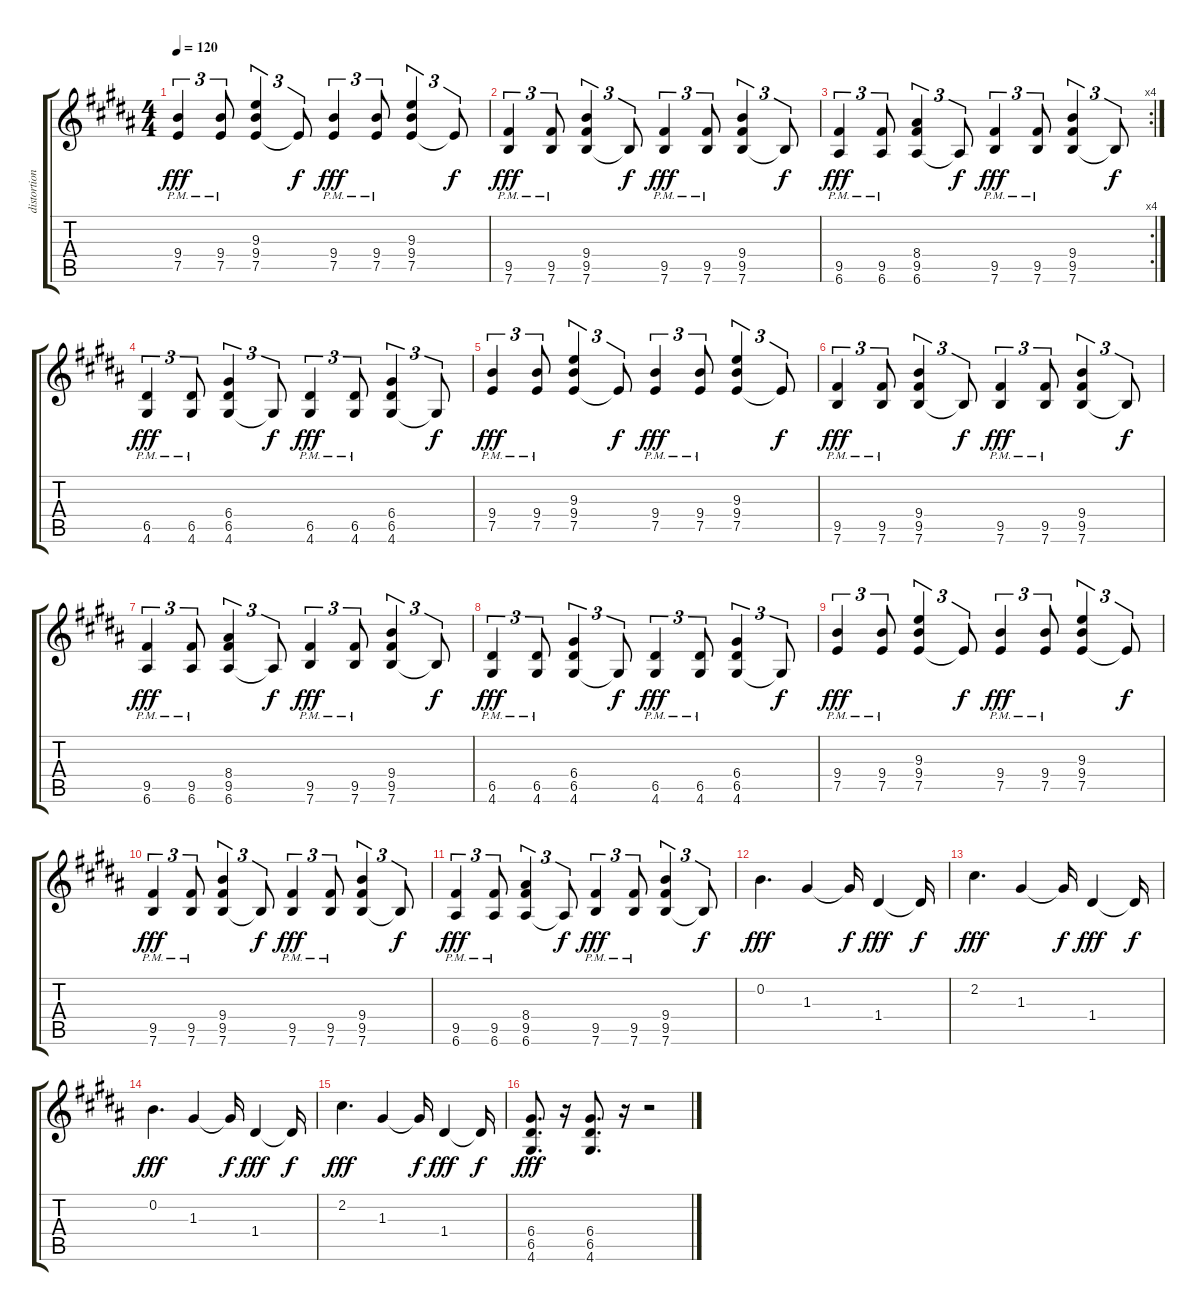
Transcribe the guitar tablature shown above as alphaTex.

\track ("distortion" "distortion") {instrument distortionguitar}
\staff {score tabs}
\tuning (E4 B3 G3 D3 A2 E2) {hide}
\ts (4 4)
\tempo 120
\clef g2
\ks g#minor
(9.4 7.5{pm}).4{tu (3 2) dy fff} (9.4 7.5{pm}).8{tu (3 2)} (9.3 9.4 7.5).4{tu (3 2)} 7.5{t}.8{tu (3 2) dy f} (9.4 7.5{pm}).4{tu (3 2) dy fff} (9.4 7.5{pm}).8{tu (3 2)} (9.3 9.4 7.5).4{tu (3 2)} 7.5{t}.8{tu (3 2) dy f} |
(9.5 7.6{pm}).4{tu (3 2) dy fff} (9.5 7.6{pm}).8{tu (3 2)} (9.4 9.5 7.6).4{tu (3 2)} 7.6{t}.8{tu (3 2) dy f} (9.5 7.6{pm}).4{tu (3 2) dy fff} (9.5 7.6{pm}).8{tu (3 2)} (9.4 9.5 7.6).4{tu (3 2)} 7.6{t}.8{tu (3 2) dy f} |
\rc 4
(9.5 6.6{pm}).4{tu (3 2) dy fff} (9.5 6.6{pm}).8{tu (3 2)} (8.4 9.5 6.6).4{tu (3 2)} 6.6{t}.8{tu (3 2) dy f} (9.5 7.6{pm}).4{tu (3 2) dy fff} (9.5 7.6{pm}).8{tu (3 2)} (9.4 9.5 7.6).4{tu (3 2)} 7.6{t}.8{tu (3 2) dy f} |
(6.5 4.6{pm}).4{tu (3 2) dy fff} (6.5 4.6{pm}).8{tu (3 2)} (6.4 6.5 4.6).4{tu (3 2)} 4.6{t}.8{tu (3 2) dy f} (6.5 4.6{pm}).4{tu (3 2) dy fff} (6.5 4.6{pm}).8{tu (3 2)} (6.4 6.5 4.6).4{tu (3 2)} 4.6{t}.8{tu (3 2) dy f} |
(9.4 7.5{pm}).4{tu (3 2) dy fff} (9.4 7.5{pm}).8{tu (3 2)} (9.3 9.4 7.5).4{tu (3 2)} 7.5{t}.8{tu (3 2) dy f} (9.4 7.5{pm}).4{tu (3 2) dy fff} (9.4 7.5{pm}).8{tu (3 2)} (9.3 9.4 7.5).4{tu (3 2)} 7.5{t}.8{tu (3 2) dy f} |
(9.5 7.6{pm}).4{tu (3 2) dy fff} (9.5 7.6{pm}).8{tu (3 2)} (9.4 9.5 7.6).4{tu (3 2)} 7.6{t}.8{tu (3 2) dy f} (9.5 7.6{pm}).4{tu (3 2) dy fff} (9.5 7.6{pm}).8{tu (3 2)} (9.4 9.5 7.6).4{tu (3 2)} 7.6{t}.8{tu (3 2) dy f} |
(9.5 6.6{pm}).4{tu (3 2) dy fff} (9.5 6.6{pm}).8{tu (3 2)} (8.4 9.5 6.6).4{tu (3 2)} 6.6{t}.8{tu (3 2) dy f} (9.5 7.6{pm}).4{tu (3 2) dy fff} (9.5 7.6{pm}).8{tu (3 2)} (9.4 9.5 7.6).4{tu (3 2)} 7.6{t}.8{tu (3 2) dy f} |
(6.5 4.6{pm}).4{tu (3 2) dy fff} (6.5 4.6{pm}).8{tu (3 2)} (6.4 6.5 4.6).4{tu (3 2)} 4.6{t}.8{tu (3 2) dy f} (6.5 4.6{pm}).4{tu (3 2) dy fff} (6.5 4.6{pm}).8{tu (3 2)} (6.4 6.5 4.6).4{tu (3 2)} 4.6{t}.8{tu (3 2) dy f} |
(9.4 7.5{pm}).4{tu (3 2) dy fff} (9.4 7.5{pm}).8{tu (3 2)} (9.3 9.4 7.5).4{tu (3 2)} 7.5{t}.8{tu (3 2) dy f} (9.4 7.5{pm}).4{tu (3 2) dy fff} (9.4 7.5{pm}).8{tu (3 2)} (9.3 9.4 7.5).4{tu (3 2)} 7.5{t}.8{tu (3 2) dy f} |
(9.5 7.6{pm}).4{tu (3 2) dy fff} (9.5 7.6{pm}).8{tu (3 2)} (9.4 9.5 7.6).4{tu (3 2)} 7.6{t}.8{tu (3 2) dy f} (9.5 7.6{pm}).4{tu (3 2) dy fff} (9.5 7.6{pm}).8{tu (3 2)} (9.4 9.5 7.6).4{tu (3 2)} 7.6{t}.8{tu (3 2) dy f} |
(9.5 6.6{pm}).4{tu (3 2) dy fff} (9.5 6.6{pm}).8{tu (3 2)} (8.4 9.5 6.6).4{tu (3 2)} 6.6{t}.8{tu (3 2) dy f} (9.5 7.6{pm}).4{tu (3 2) dy fff} (9.5 7.6{pm}).8{tu (3 2)} (9.4 9.5 7.6).4{tu (3 2)} 7.6{t}.8{tu (3 2) dy f} |
0.2.4{d dy fff volume 16 instrument electricguitarclean} 1.3.4 1.3{t}.16{dy f} 1.4.4{dy fff} 1.4{t}.16{dy f} |
2.2.4{d dy fff volume 16 instrument electricguitarclean} 1.3.4 1.3{t}.16{dy f} 1.4.4{dy fff} 1.4{t}.16{dy f} |
0.2.4{d dy fff volume 16 instrument electricguitarclean} 1.3.4 1.3{t}.16{dy f} 1.4.4{dy fff} 1.4{t}.16{dy f} |
2.2.4{d dy fff volume 16 instrument electricguitarclean} 1.3.4 1.3{t}.16{dy f} 1.4.4{dy fff} 1.4{t}.16{dy f} |
(6.4 6.5 4.6).8{d dy fff volume 15 instrument distortionguitar} r.16 (6.4 6.5 4.6).8{d} r.16 r.2
